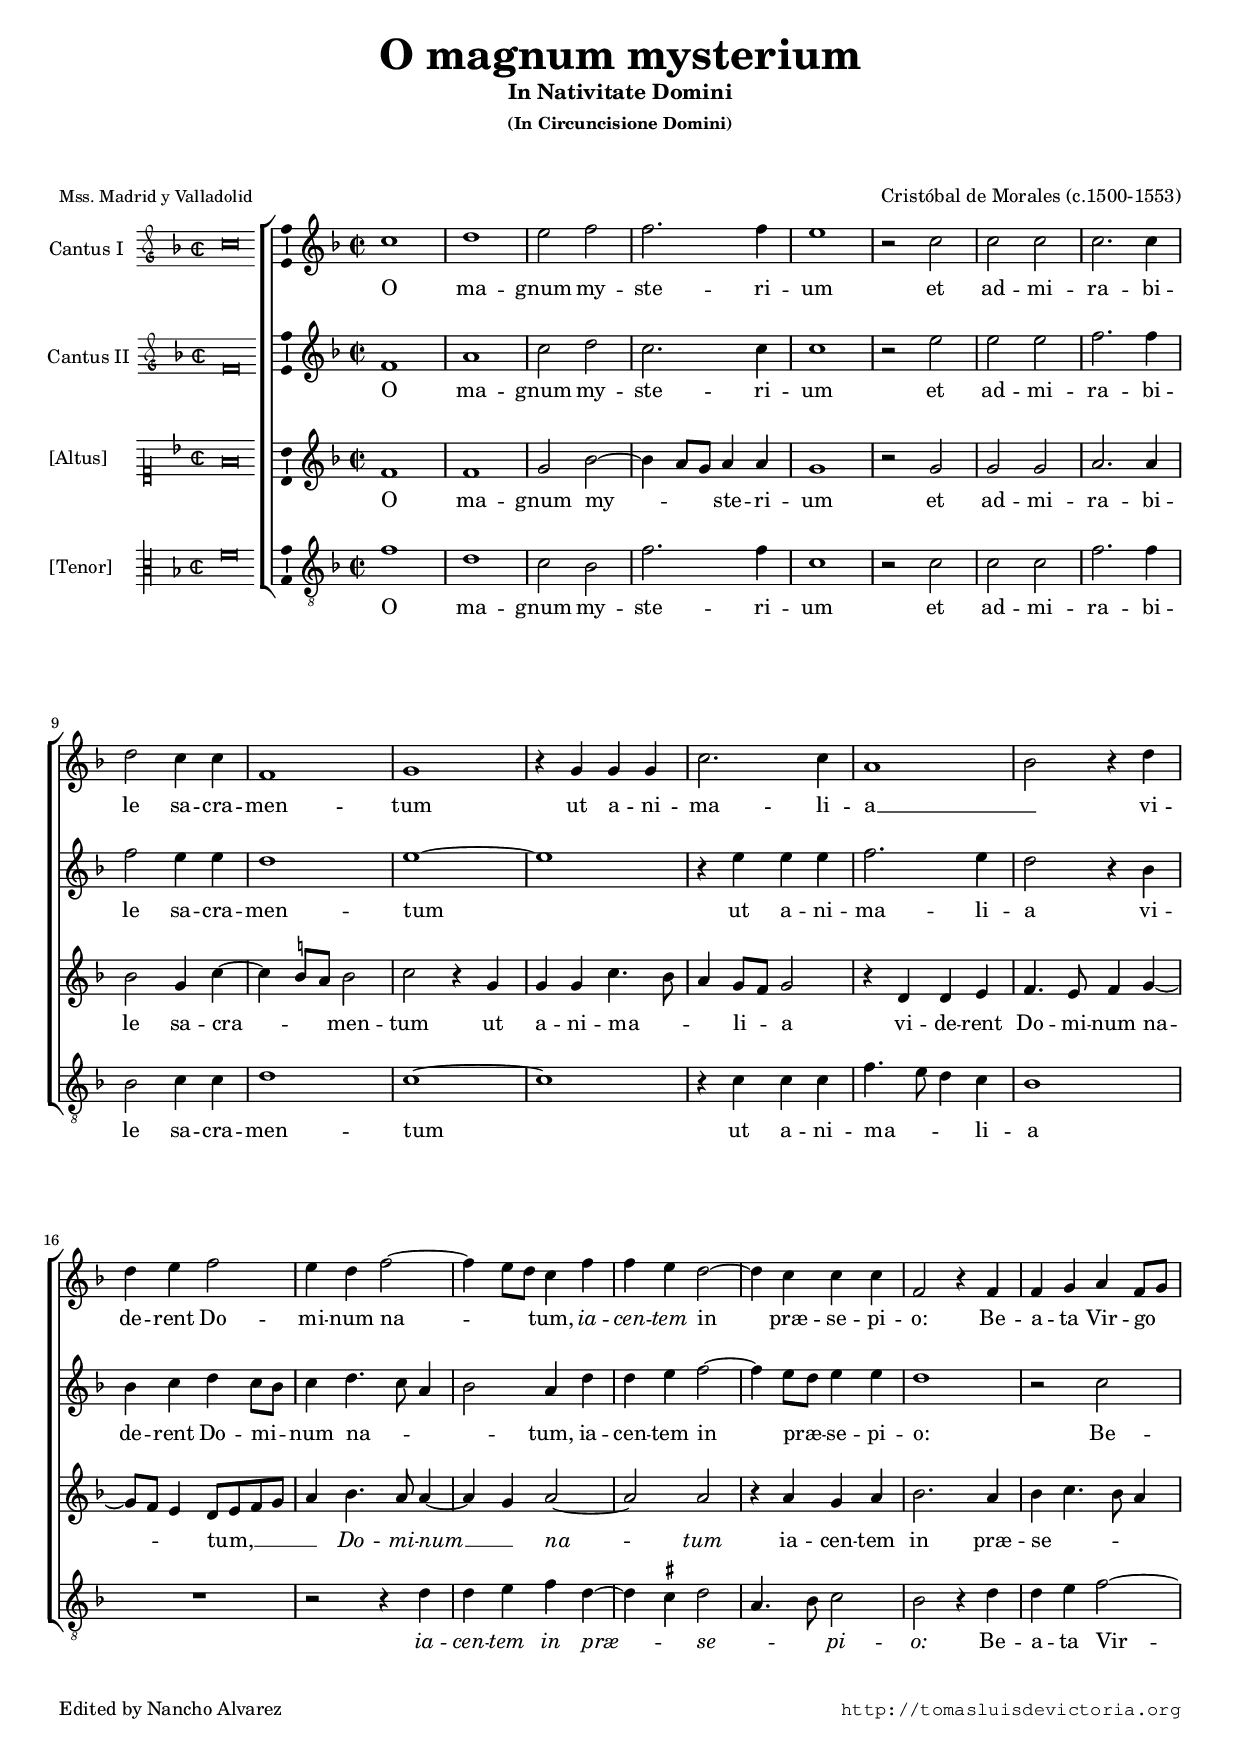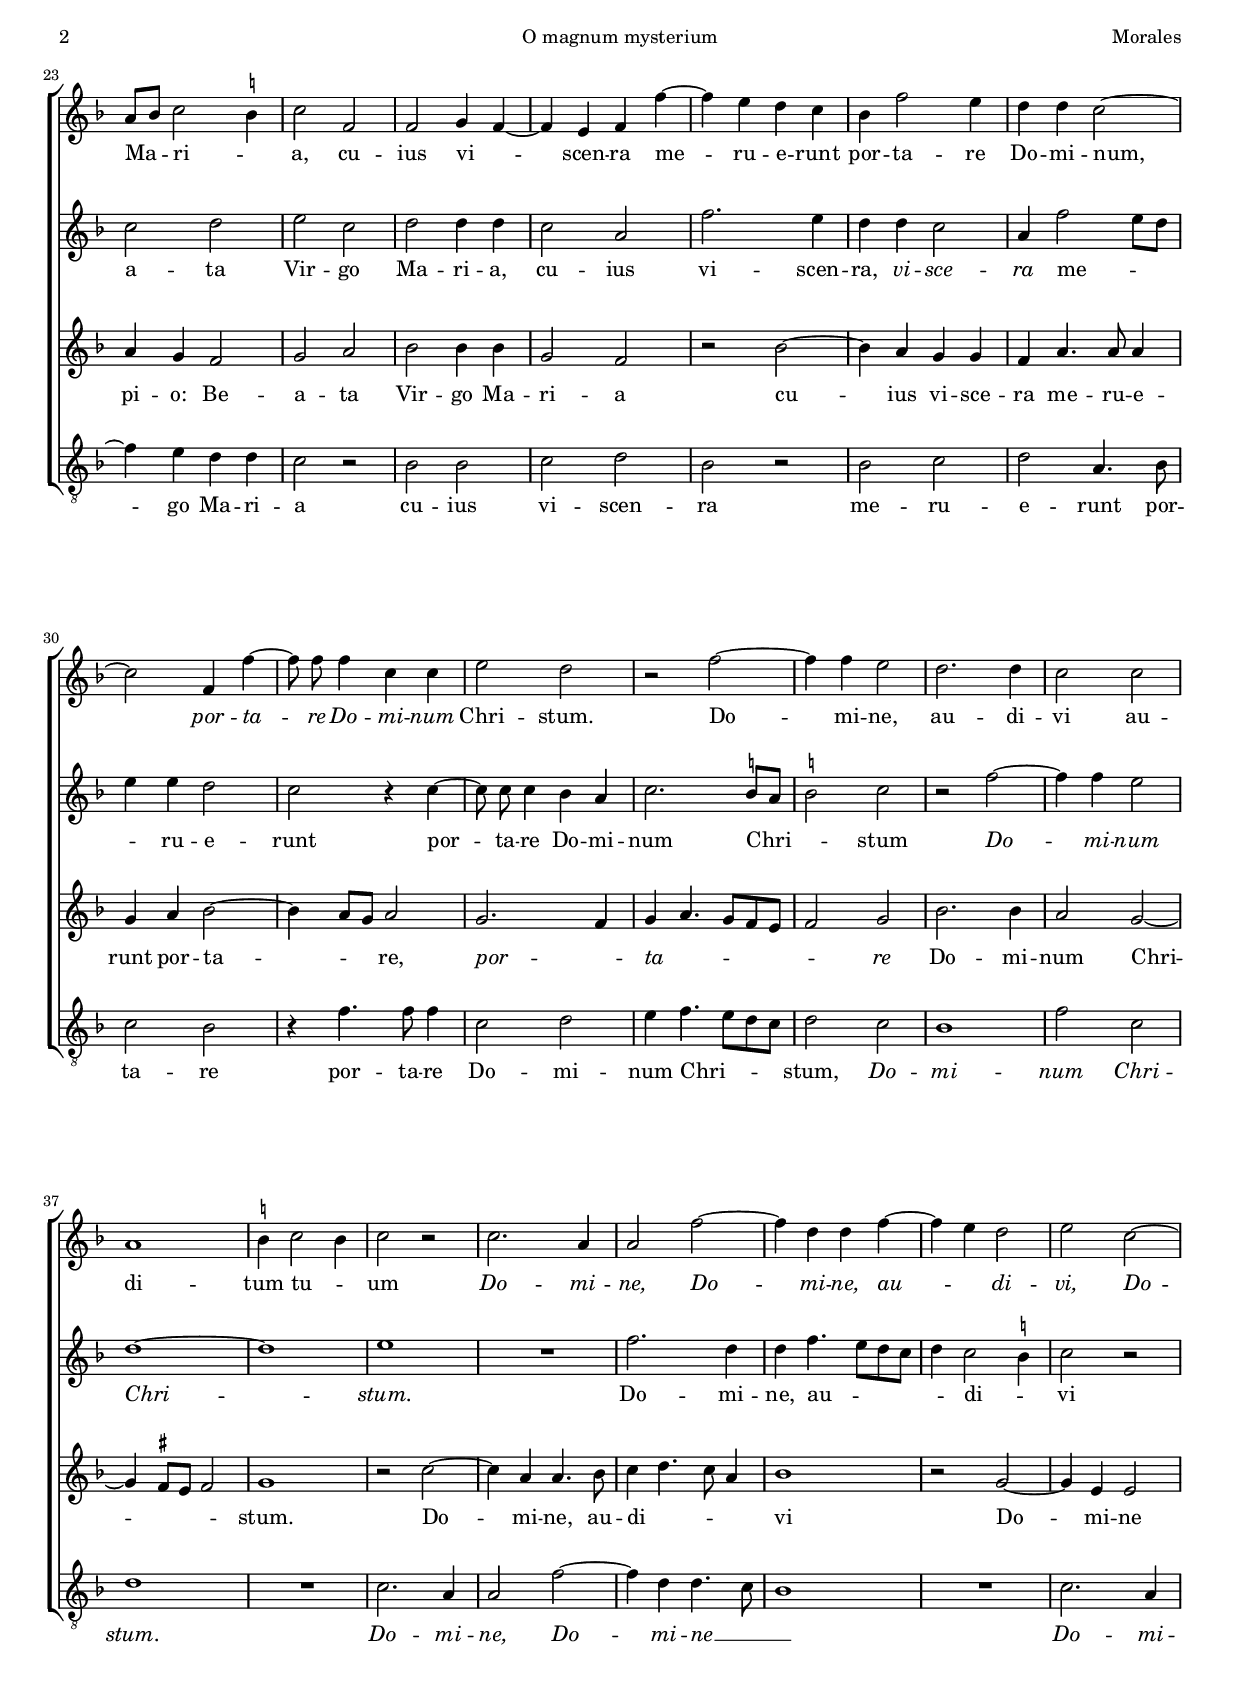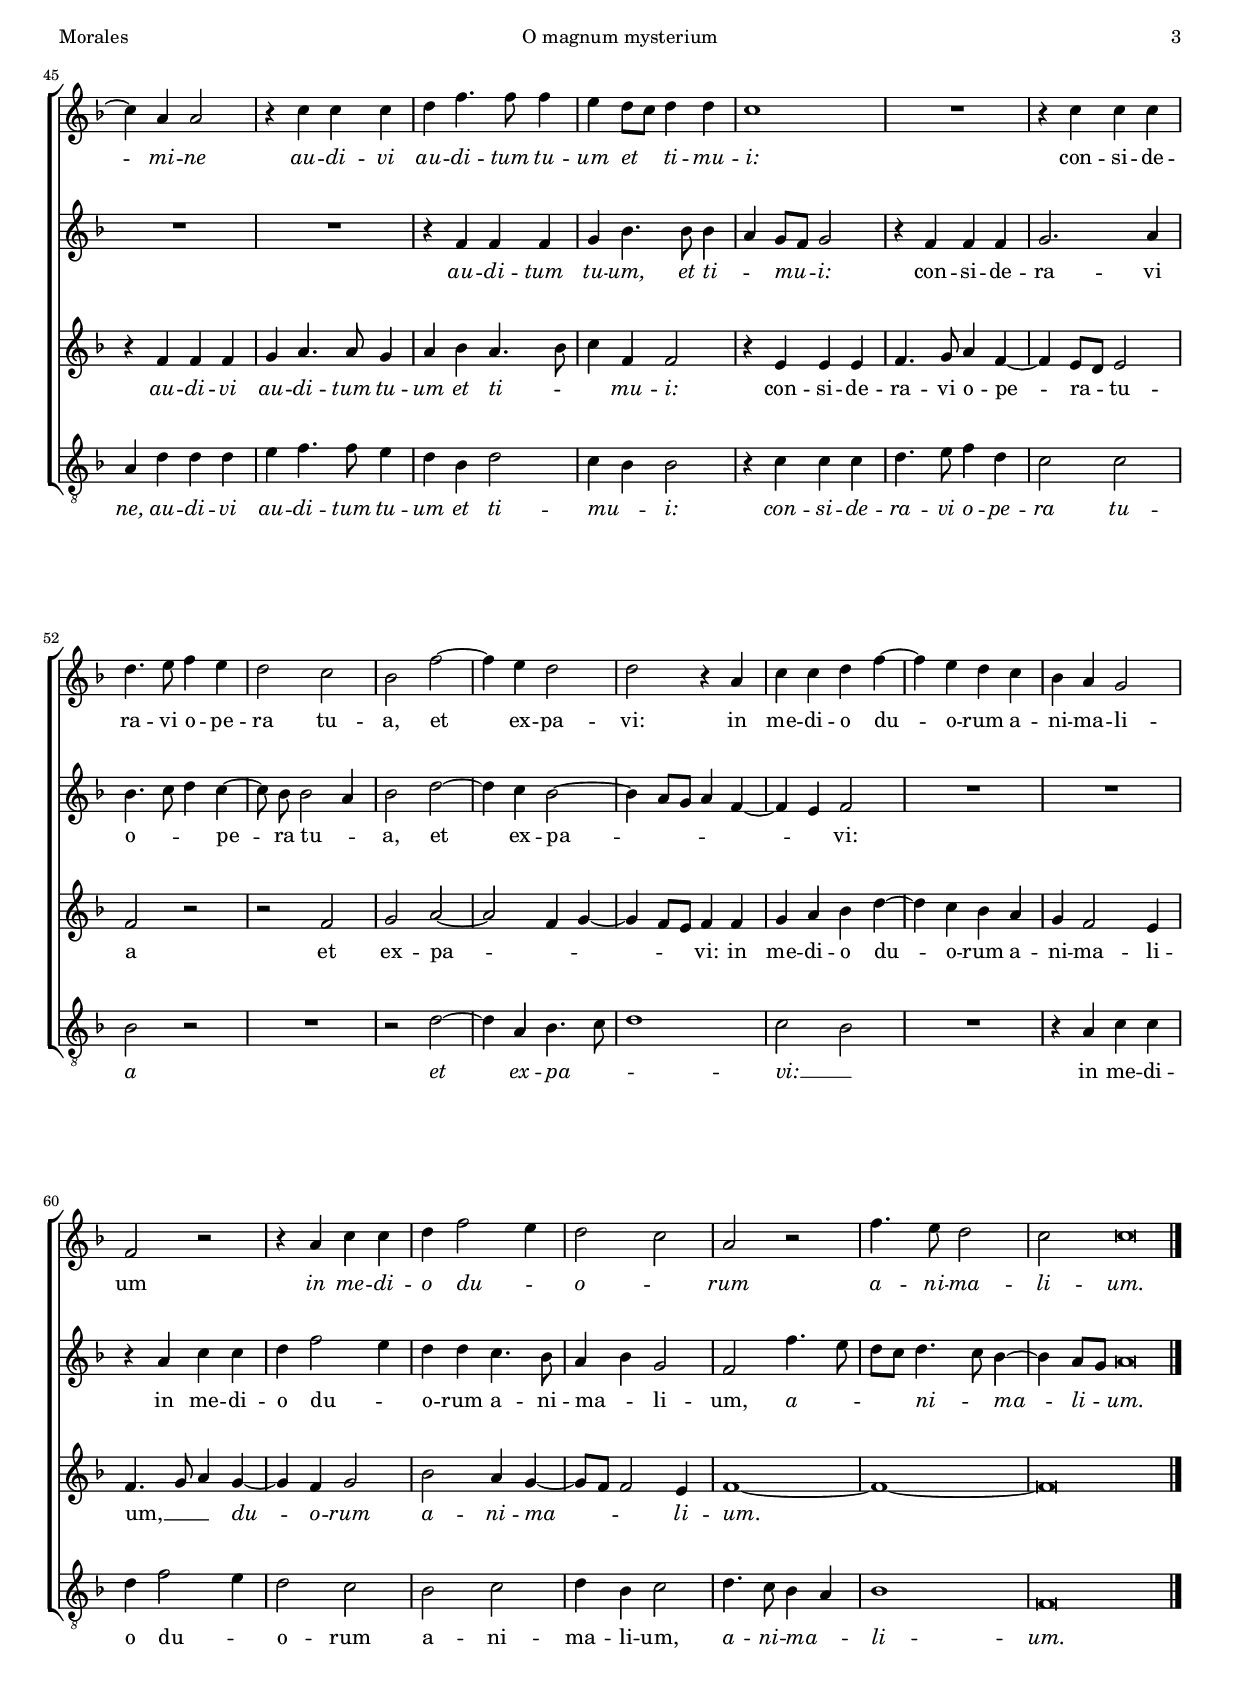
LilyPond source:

\version "2.18.0"

#(set-default-paper-size "a4")
#(set-global-staff-size 16.4)
#(ly:set-option 'point-and-click #f)
%mobile -s15.5 -i3.4

italicas=\override LyricText.font-shape = #'italic
rectas=\override LyricText.font-shape = #'upright
ss=\once \set suggestAccidentals = ##t
incipitwidth = 20

htitle="O magnum mysterium"
hcomposer="Morales"

\header {
	title=\markup{\fontsize #3 "O magnum mysterium"}
	subtitle=\markup{\center-column{"In Nativitate Domini" \smaller \smaller "(In Circuncisione Domini)" " " " "}}
	%subsubtitle=\markup{\column{" " " " " "}}
	composer="Cristóbal de Morales (c.1500-1553)"
        pdfauthor=\composer
	%opus="(-)"
	poet=\markup{\smaller "Mss. Madrid y Valladolid"}
	% Madrid, Biblioteca del Duque de Medinaceli, Ms 607
	% Valladolid, Parroquia de Santiago
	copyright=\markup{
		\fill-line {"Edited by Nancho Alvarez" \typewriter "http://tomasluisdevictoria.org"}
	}
%	tagline=""
}

global={\key f \major \time 2/2 \skip 1*66 \bar "|." 
}


cantus=\relative c''{
	c1
	d
	e2 f
	f2. f4
	e1
	r2 c
	c2 c
	c2. c4
	d2 c4 c
	f,1
	g
	r4 g g g
	c2. c4
	a1
	bes2 r4 d
	d e f2
	e4 d f2 ~
	f4 e8 d c4 f
	f e d2 ~
	d4 c c c
	f,2 r4 f
	f g a f8 g
	a8 bes c2 \ss b4
	c2 f,
	f2 g4 f ~ % CSIC f4 g4 f ~
	f4 e f f' ~
	f e d c
	bes f'2 e4
	d4 d c2 ~
	c f,4 f' ~
	f8 \noBeam f f4 c c
	e2 d
	r2 f ~
	f4 f e2
	d2. d4
	c2 c
	a1
	\ss b4 c2 b4
	c2 r
	c2. a4
	a2 f' ~
	f4 d d f ~
	f e d2
	e c ~
	c4 a a2
	r4 c c c
	d f4. f8 f4
	e4 d8 c d4 d
	c1
	R1
	r4 c c c
	d4. e8 f4 e
	d2 c
	bes f'2 ~
	f4 e d2
	d2 r4 a
	c c d f ~
	f e d c
	bes a g2
	f r
	r4 a c c
	d f2 e4
	d2 c
	a r
	f'4. e8 d2
	c2 c\breve*1/4
}

altus=\relative c'{
	f1
	a
	c2 d
	c2. c4
	c1
	r2 e
	e2 e
	f2. f4
	f2 e4 e
	d1
	e1 ~
	e
	r4 e e e
	f2. e4
	d2 r4 bes
	bes c d c8 bes
	c4 d4. c8 a4
	bes2 a4 d
	d e f2 ~
	f4 e8 d e4 e
	d1 % d2 ~ d en CSIC
	r2 c
	c2 d
	e c
	d d4 d
	c2 a
	f'2. e4
	d d c2
	a4 f'2 e8 d
	e4 e d2
	c r4 c ~
	c8 \noBeam c c4 bes a
	c2. \ss b8 a
	\ss b2 c
	r2 f ~
	f4 f e2
	d1 ~ % en CSIC hay un corchete !?
	d
	e
	R1
	f2. d4
	d f4. e8 d c
	d4 c2 \ss b4
	c2 r
	R1
	R1
	r4 f, f f
	g bes4. bes8 bes4
	a g8 f g2
	r4 f f f
	g2. a4
	bes4. c8 d4 c ~
	c8 \noBeam bes bes2 a4
	bes2 d ~
	d4 c bes2 ~
	bes4 a8 g a4 f ~
	f e f2
	R1
	R1
	r4 a c c
	d4 f2 e4
	d4 d c4. bes8
	a4 bes g2
	f2 f'4. e8
	d c d4. c8 bes4 ~
	bes a8 g a\breve*1/4
}

tenor=\relative c'{
	f1
	f
	g2 bes ~
	bes4 a8 g a4 a
	g1
	r2 g
	g2 g 
	a2. a4
	bes2 g4 c ~
	c \ss b8 a b2
	c2 r4 g
	g g c4. bes8
	a4 g8 f g2
	r4 d d e
	f4. e8 f4 g ~
	g8 f e4 d8 e f g
	a4 bes4. a8 a4 ~
	a4 g a2 ~
	a a 
	r4 a g a
	bes2. a4
	bes c4. bes8 a4
	a4 g f2
	g a
	bes bes4 bes
	g2 f
	r2 bes ~
	bes4 a g g
	f4 a4. a8 a4
	g4 a bes2 ~
	bes4 a8 g a2
	g2. f4
	g a4. g8 f e
	f2 g
	bes2. bes4
	a2 g ~
	g4 \ss fis8 e fis2
	g1
	r2 c ~
	c4 a a4. bes8
	c4 d4. c8 a4
	bes1
	r2 g ~
	g4 e e2
	r4 f f f
	g4 a4. a8 g4
	a bes a4. bes8
	c4 f, f2
	r4 e e e
	f4. g8 a4 f ~
	f4 e8 d e2
	f r
	r f
	g a ~
	a f4 g ~
	g4 f8 e f4 f
	g a bes d ~
	d c bes a
	g f2 e4
	f4. g8 a4 g ~
	g4 f g2
	bes a4 g ~
	g8 f f2 e4
	f1 ~
	f ~
	f\breve*1/2
}

bassus=\relative c'{
	f1
	d
	c2 bes
	f'2. f4
	c1
	r2 c
	c2 c
	f2. f4
	bes,2 c4 c
	d1
	c1 ~
	c
	r4 c c c
	f4. e8 d4 c
	bes1
	R1
	r2 r4 d
	d4 e f d ~
	d \ss cis d2
	a4. bes8 c2
	bes2 r4 d
	d e f2 ~
	f4 e d d
	c2 r
	bes2 bes
	c d
	bes r
	bes c
	d2 a4. bes8
	c2 bes
	r4 f'4. f8 f4
	c2 d
	e4 f4. e8 d c
	d2 c
	bes1
	f'2 c
	d1
	R1
	c2. a4
	a2 f' ~
	f4 d d4. c8
	bes1
	R1
	c2. a4
	a d d d
	e4 f4. f8 e4
	d bes d2
	c4 bes bes2
	r4 c c c
	d4. e8 f4 d
	c2 c
	bes r
	R1
	r2 d ~
	d4 a bes4. c8
	d1
	c2 bes
	R1
	r4 a c c
	d f2 e4
	d2 c
	bes c
	d4 bes c2
	d4. c8 bes4 a
	bes1
	f\breve*1/2
}

textocantus=\lyricmode{
O ma -- gnum my -- ste -- ri -- um 
et ad -- mi -- ra -- bi -- le sa -- cra -- men -- tum
ut a -- ni -- ma -- li -- a __ _ 
vi -- de -- rent Do -- mi -- num na -- _ _ tum,
\italicas 
ia -- cen -- tem \rectas 
in præ -- se -- pi -- o:
Be -- a -- ta Vir -- go _
Ma -- _ ri -- _ a,
cu -- ius vi -- _ scen -- ra me -- ru -- e -- runt
por -- ta -- re Do -- mi -- num,
\italicas 
por -- ta -- re Do -- mi -- num 
\rectas Chri -- stum.
Do -- mi -- ne,
au -- di -- vi au -- di -- tum tu -- _ um
\italicas Do -- mi -- ne,
Do -- mi -- ne,
au -- _ di -- vi,
Do -- mi -- ne au -- di -- vi au -- di -- tum tu -- um et _ ti -- mu -- i:
\rectas con -- si -- de -- ra -- vi o -- pe -- ra tu -- a,
et ex -- pa -- vi:
in me -- di -- o du -- o -- rum a -- ni -- ma -- li -- um
\italicas 
in me -- di -- o du -- _ o -- _ rum
a -- ni -- ma -- li -- um.
}

textoaltus=\lyricmode{
O ma -- gnum my -- ste -- ri -- um
et ad -- mi -- ra -- bi -- le sa -- cra -- men -- tum
ut a -- ni -- ma -- li -- a
vi -- de -- rent Do -- mi -- _ num na -- _ _ _ tum,
ia -- cen -- tem in præ -- _ se -- pi -- o:
Be -- a -- ta Vir -- go Ma -- ri -- a,
cu -- ius vi -- scen -- ra,
\italicas 
vi -- sce -- ra \rectas me -- _ _ _ ru -- e -- runt
por -- ta -- re Do -- mi -- num Chri -- _ _ stum
\italicas Do -- mi -- num Chri -- stum. \rectas 
Do -- mi -- ne,
au -- _ _ _ _ di -- _ vi
\italicas 
au -- di -- tum tu -- um,
et ti -- _ mu -- _ i:
\rectas 
con -- si -- de -- ra -- vi o -- _ _ pe -- ra tu -- _ a,
et ex -- pa -- _ _ _ _ _ vi:
in me -- di -- o du -- _ o -- rum a -- ni -- ma -- _ li -- um,
\italicas 
a -- _ _ _ ni -- _ ma -- li -- _ um.
}

textotenor=\lyricmode{
O ma -- gnum my -- _ _ ste -- ri -- um
et ad -- mi -- ra -- bi -- le sa -- cra -- _ _ men -- tum
ut a -- ni -- ma -- _ _ li -- _ a
vi -- de -- rent Do -- mi -- num na -- _ _ tum, __ _ _ _ _
\italicas 
Do -- mi -- num __ _ na -- tum
\rectas 
ia -- cen -- tem in præ -- se -- _ _ _ pi -- o:
Be -- a -- ta Vir -- go Ma -- ri -- a
cu -- ius vi -- sce -- ra me -- ru -- e -- runt
por -- ta -- _ _ re,
\italicas por -- _ ta -- _ _ _ _ _ re
\rectas Do -- mi -- num Chri -- _ _ _ stum.
Do -- mi -- ne, au -- di -- _ _ _ vi
Do -- mi -- ne
\italicas au -- di -- vi 
au -- di -- tum tu -- um
et ti -- _ _ mu -- i:
\rectas 
con -- si -- de -- ra -- vi o -- pe -- ra -- _ tu -- a
et ex -- pa -- _ _ _ _ vi:
in me -- di -- o du -- o -- rum a -- ni -- ma -- li -- um, __ _ _ 
\italicas 
du -- o -- rum a -- ni -- ma -- _ _ li -- um.
}

textobassus=\lyricmode{
O ma -- gnum my -- ste -- ri -- um
et ad -- mi -- ra -- bi -- le sa -- cra -- men -- tum
ut a -- ni -- ma -- _ _ li -- a
\italicas 
ia -- cen -- tem in præ -- _ se -- _ _ pi -- o:
\rectas 
Be -- a -- ta Vir -- go Ma -- ri -- a
cu -- ius vi -- scen -- ra
me -- ru -- e -- runt
por -- ta -- re
por -- ta -- re Do -- mi -- num Chri -- _ _ _ stum,
\italicas
Do -- mi -- num Chri -- stum.
Do -- mi -- ne,
Do -- mi -- ne __ _ _ 
Do -- mi -- ne, au -- di -- vi 
au -- di -- tum tu -- um et ti -- mu -- _ i:
con -- si -- de -- ra -- vi o -- pe -- ra tu -- a
et ex -- pa -- _ _ vi: __ _ 
\rectas 
in me -- di -- o du -- _ o -- rum
a -- ni -- ma -- li -- um,
\italicas 
a -- ni -- ma -- _ li -- um.
}


incipitcantus=\markup{
	\score{
		{ 
		\set Staff.instrumentName="Cantus I  "
		\override NoteHead.style = #'neomensural
		\override Staff.TimeSignature.style = #'neomensural
		\cadenzaOn 
		\clef "petrucci-g"
		\key f \major
		\time 2/2
		c''\breve
		} 
	\layout { line-width=\incipitwidth indent = 0 }
	}
}

incipitaltus=\markup{
	\score{
		{ 
		\set Staff.instrumentName="Cantus II "
		\override NoteHead.style = #'neomensural 
		\override Staff.TimeSignature.style = #'neomensural
		\cadenzaOn 
		\clef "petrucci-g"
		\key f' \major
		\time 2/2
		f'\breve
		} 
	\layout { line-width=\incipitwidth indent = 0 }
	}
}


incipittenor=\markup{
	\score{
		{ 
		\set Staff.instrumentName="[Altus]     "
		\override NoteHead.style = #'neomensural 
		\override Staff.TimeSignature.style = #'neomensural
		\cadenzaOn 
		\clef "petrucci-c1"
		\key f \major
		\time 2/2
		f'\breve
		} 
	\layout { line-width=\incipitwidth indent=0 }
	}
}

incipitbassus=\markup{
	\score{
		{ 
		\set Staff.instrumentName="[Tenor]    "
		\override NoteHead.style = #'neomensural
		\override Staff.TimeSignature.style = #'neomensural
		\cadenzaOn 
		\clef "petrucci-c3"
		\key f \major
		\time 2/2
		f'\breve
		} 
	\layout { line-width=\incipitwidth indent = 0 }
	}
}


\score {\transpose c' c'{
\new ChoirStaff<<

	\new Staff <<\global
	\new Voice="v1" {
		\set Staff.instrumentName=\incipitcantus
		\clef "treble"
		\cantus }
	\new Lyrics \lyricsto "v1" {\textocantus }
	>>

	\new Staff <<\global
	\new Voice="v2" {
		\set Staff.instrumentName=\incipitaltus
		\clef "treble"
		\altus }
	\new Lyrics \lyricsto "v2" {\textoaltus }
	>>
	
	\new Staff <<\global
	\new Voice="v3" {
		\set Staff.instrumentName=\incipittenor
		\clef "treble"
		\tenor }
	\new Lyrics \lyricsto "v3" {\textotenor }
	>>

	\new Staff <<\global
	\new Voice="v4" {
		\set Staff.instrumentName=\incipitbassus
		\clef "G_8"
		\bassus }
	\new Lyrics \lyricsto "v4" {\textobassus }
	>>
	
>>

	} % transpose

\layout{ 
	\context {\Lyrics 
		\override VerticalAxisGroup.staff-affinity = #UP
		\override VerticalAxisGroup.nonstaff-relatedstaff-spacing =
			#'((basic-distance . 0) (minimum-distance . 0) (padding . 1))
		\override LyricText.font-size = #1.2
		\override LyricHyphen.minimum-distance = #0.5
	}
	\context {\Score 
		\override BarNumber.padding = #2 
	}
	\context {\Voice 
		%melismaBusyProperties = #'()
		%autoBeaming = ##f
	}
	%\context { \Staff \RemoveEmptyStaves }
	\context {\Staff 
		\override VerticalAxisGroup.staff-staff-spacing =
			#'((basic-distance . 11) (minimum-distance . 0) (padding . 1))
		\consists Ambitus_engraver 
		\override LigatureBracket.padding = #1
	}
}

%\midi {}

}


\paper{
	evenHeaderMarkup=\markup  \fill-line { \fromproperty #'page:page-number-string \htitle \hcomposer }
	oddHeaderMarkup= \markup  \fill-line { \on-the-fly #not-first-page \hcomposer \on-the-fly #not-first-page \htitle \on-the-fly #not-first-page \fromproperty #'page:page-number-string }
	%system-count=8
	ragged-last-bottom = ##f
	indent=3.6\cm
	system-system-spacing =
	#'((basic-distance . 20) (minimum-distance . 0) (padding . 5))
	top-system-spacing = % header
	#'((basic-distance . 8) (minimum-distance . 0) (padding . 0))
	last-bottom-spacing = % footer
	#'((basic-distance . 12) (minimum-distance . 0) (padding . 0))
	%top-markup-spacing #'basic-distance = 0
	markup-system-spacing #'basic-distance = 20

}
